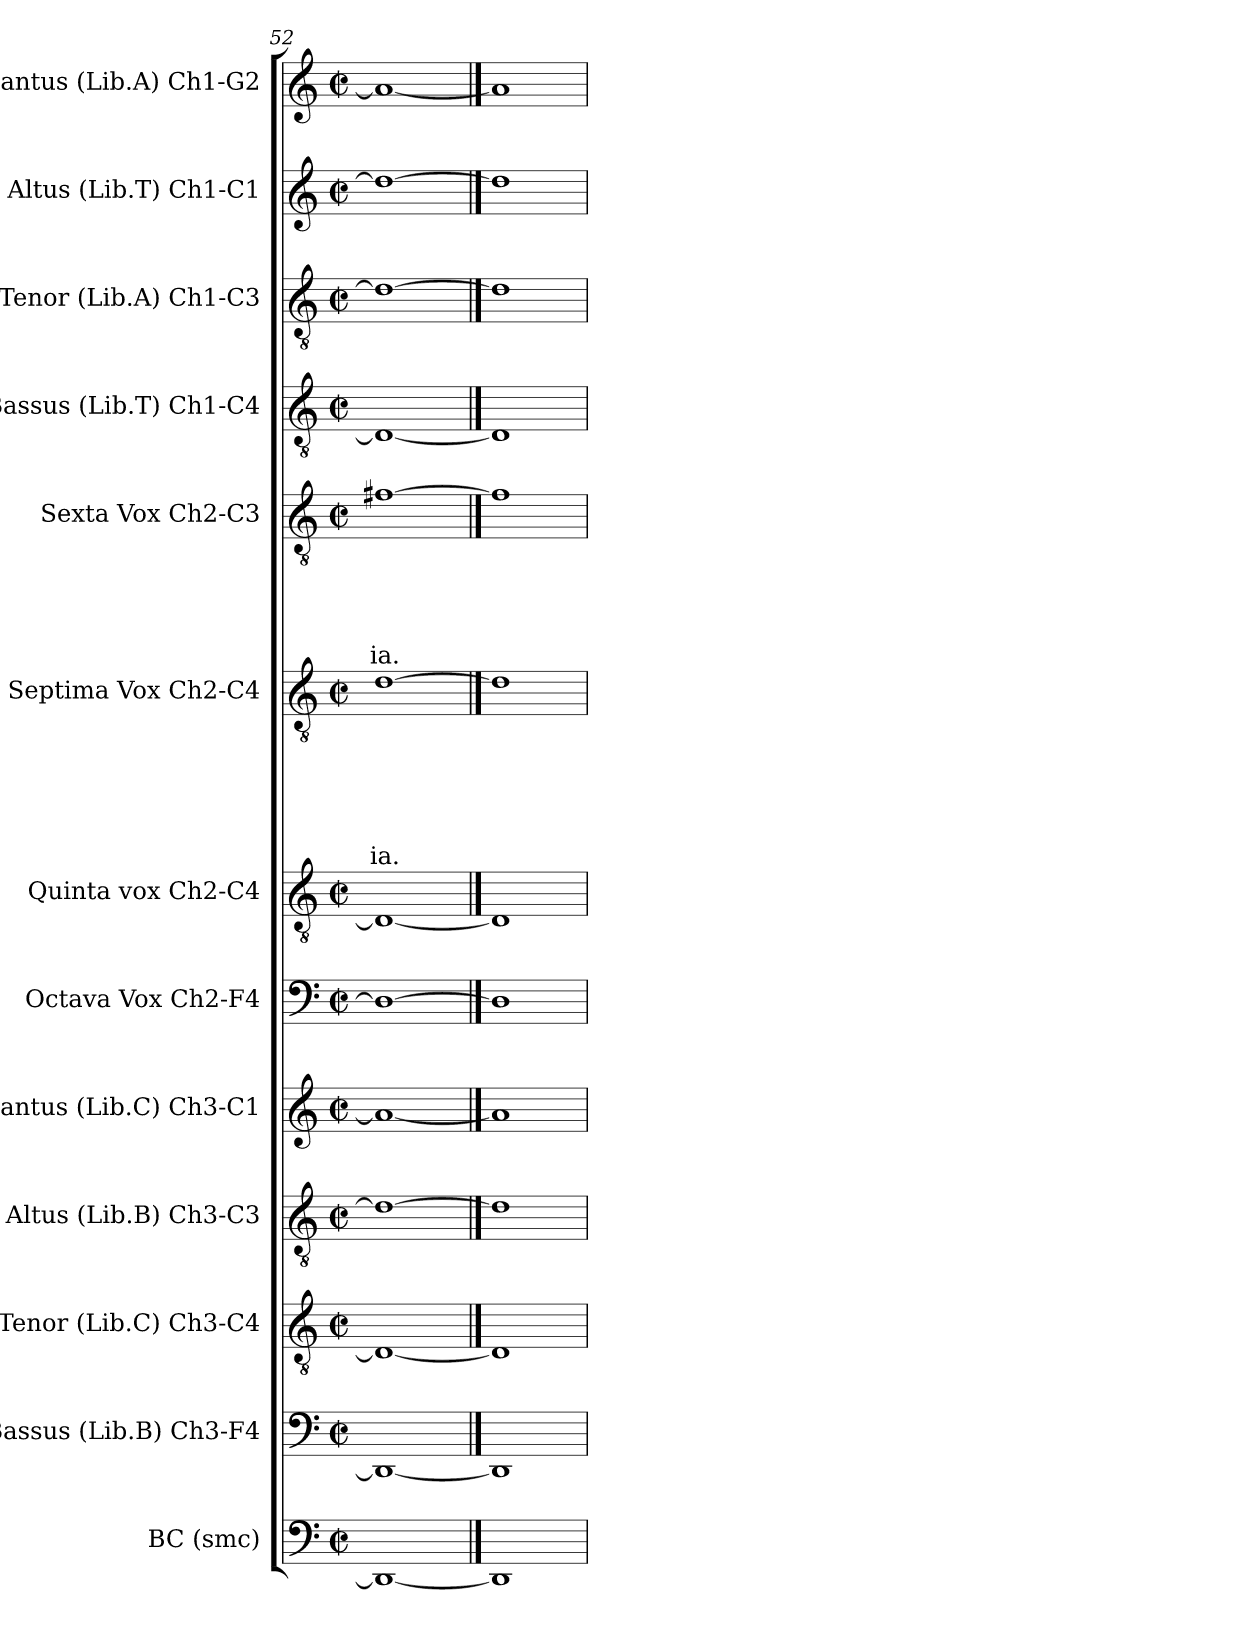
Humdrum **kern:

**kern	**kern	**kern	**kern	**kern	**kern	**kern	**kern	**text	**text	**text	**text	**text	**text	**kern	**text	**text	**text	**text	**text	**kern	**kern	**kern	**kern
*part13	*part12	*part11	*part10	*part9	*part8	*part7	*part6	*part6	*part6	*part6	*part6	*part6	*part6	*part5	*part5	*part5	*part5	*part5	*part5	*part4	*part3	*part2	*part1
*staff13	*staff12	*staff11	*staff10	*staff9	*staff8	*staff7	*staff6	*staff6	*staff6	*staff6	*staff6	*staff6	*staff6	*staff5	*staff5	*staff5	*staff5	*staff5	*staff5	*staff4	*staff3	*staff2	*staff1
*I"BC (smc)	*I"Bassus (Lib.B) Ch3-F4	*I"Tenor (Lib.C) Ch3-C4	*I"Altus (Lib.B) Ch3-C3	*I"Cantus (Lib.C) Ch3-C1	*I"Octava Vox Ch2-F4	*I"Quinta vox Ch2-C4	*I"Septima Vox Ch2-C4	*	*	*	*	*	*	*I"Sexta Vox Ch2-C3	*	*	*	*	*	*I"Bassus (Lib.T) Ch1-C4	*I"Tenor (Lib.A) Ch1-C3	*I"Altus (Lib.T) Ch1-C1	*I"Cantus (Lib.A) Ch1-G2
*I'BC	*I'B3	*I'T3	*I'A3	*I'C3	*	*	*	*	*	*	*	*	*	*	*	*	*	*	*	*I'B1	*I'T1	*I'A1	*I'C1
*clefF4	*clefF4	*clefGv2	*clefGv2	*clefG2	*clefF4	*clefGv2	*clefGv2	*	*	*	*	*	*	*clefGv2	*	*	*	*	*	*clefGv2	*clefGv2	*clefG2	*clefG2
*k[]	*k[]	*k[]	*k[]	*k[]	*k[]	*k[]	*k[]	*	*	*	*	*	*	*k[]	*	*	*	*	*	*k[]	*k[]	*k[]	*k[]
*C:	*C:	*C:	*C:	*C:	*C:	*C:	*C:	*	*	*	*	*	*	*C:	*	*	*	*	*	*C:	*C:	*C:	*C:
*M2/2	*M2/2	*M2/2	*M2/2	*M2/2	*M2/2	*M2/2	*M2/2	*	*	*	*	*	*	*M2/2	*	*	*	*	*	*M2/2	*M2/2	*M2/2	*M2/2
*met(c|)	*met(c|)	*met(c|)	*met(c|)	*met(c|)	*met(c|)	*met(c|)	*met(c|)	*	*	*	*	*	*	*met(c|)	*	*	*	*	*	*met(c|)	*met(c|)	*met(c|)	*met(c|)
=52	=52	=52	=52	=52	=52	=52	=52	=52	=52	=52	=52	=52	=52	=52	=52	=52	=52	=52	=52	=52	=52	=52	=52
!	!	!	!	!	!	!	!	!	!	!	!	!	!LO:LY:b	!	!	!	!	!	!LO:LY:b	!	!	!	!
1DD_	1DD_	1D_	1d_	1a_	1D_	1D_	[1d	.	.	.	.	.	-ia.	[1f#X	.	.	.	.	-ia.	1D_	1d_	1dd_	1a_
==53	==53	==53	==53	==53	==53	==53	==53	==53	==53	==53	==53	==53	==53	==53	==53	==53	==53	==53	==53	==53	==53	==53	==53
1DD]	1DD]	1D]	1d]	1a]	1D]	1D]	1d]	.	.	.	.	.	.	1f#]	.	.	.	.	.	1D]	1d]	1dd]	1a]
=	=	=	=	=	=	=	=	=	=	=	=	=	=	=	=	=	=	=	=	=	=	=	=
*-	*-	*-	*-	*-	*-	*-	*-	*-	*-	*-	*-	*-	*-	*-	*-	*-	*-	*-	*-	*-	*-	*-	*-
